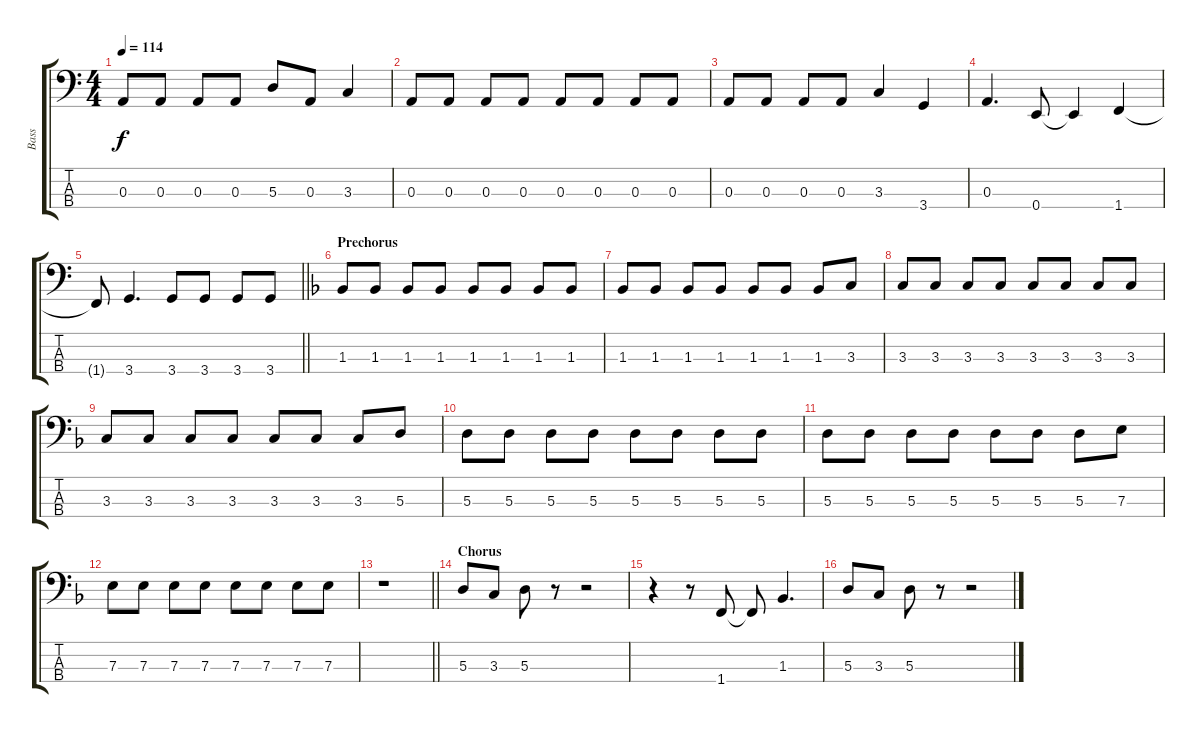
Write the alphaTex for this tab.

\track ("Bass" "Bass") {instrument electricbasspick}
\staff {score tabs}
\tuning (G2 D2 A1 E1) {hide}
\ts (4 4)
\tempo 114
\clef f4
\ks aminor
0.3.8{dy f} 0.3.8 0.3.8 0.3.8 5.3.8 0.3.8 3.3.4 |
0.3.8 0.3.8 0.3.8 0.3.8 0.3.8 0.3.8 0.3.8 0.3.8 |
0.3.8 0.3.8 0.3.8 0.3.8 3.3.4 3.4.4 |
0.3.4{d} 0.4.8 0.4{t}.4 1.4.4 |
\barLineRight lightlight
1.4{t}.8 3.4.4{d} 3.4.8 3.4.8 3.4.8 3.4.8 |
\section ("" "Prechorus")
\ks dminor
1.3.8 1.3.8 1.3.8 1.3.8 1.3.8 1.3.8 1.3.8 1.3.8 |
1.3.8 1.3.8 1.3.8 1.3.8 1.3.8 1.3.8 1.3.8 3.3.8 |
3.3.8 3.3.8 3.3.8 3.3.8 3.3.8 3.3.8 3.3.8 3.3.8 |
3.3.8 3.3.8 3.3.8 3.3.8 3.3.8 3.3.8 3.3.8 5.3.8 |
5.3.8 5.3.8 5.3.8 5.3.8 5.3.8 5.3.8 5.3.8 5.3.8 |
5.3.8 5.3.8 5.3.8 5.3.8 5.3.8 5.3.8 5.3.8 7.3.8 |
7.3.8 7.3.8 7.3.8 7.3.8 7.3.8 7.3.8 7.3.8 7.3.8 |
\barLineRight lightlight
r.1 |
\section ("" "Chorus")
5.3.8 3.3.8 5.3.8 r.8 r.2 |
r.4 r.8 1.4.8 1.4{t}.8 1.3.4{d} |
5.3.8 3.3.8 5.3.8 r.8 r.2
